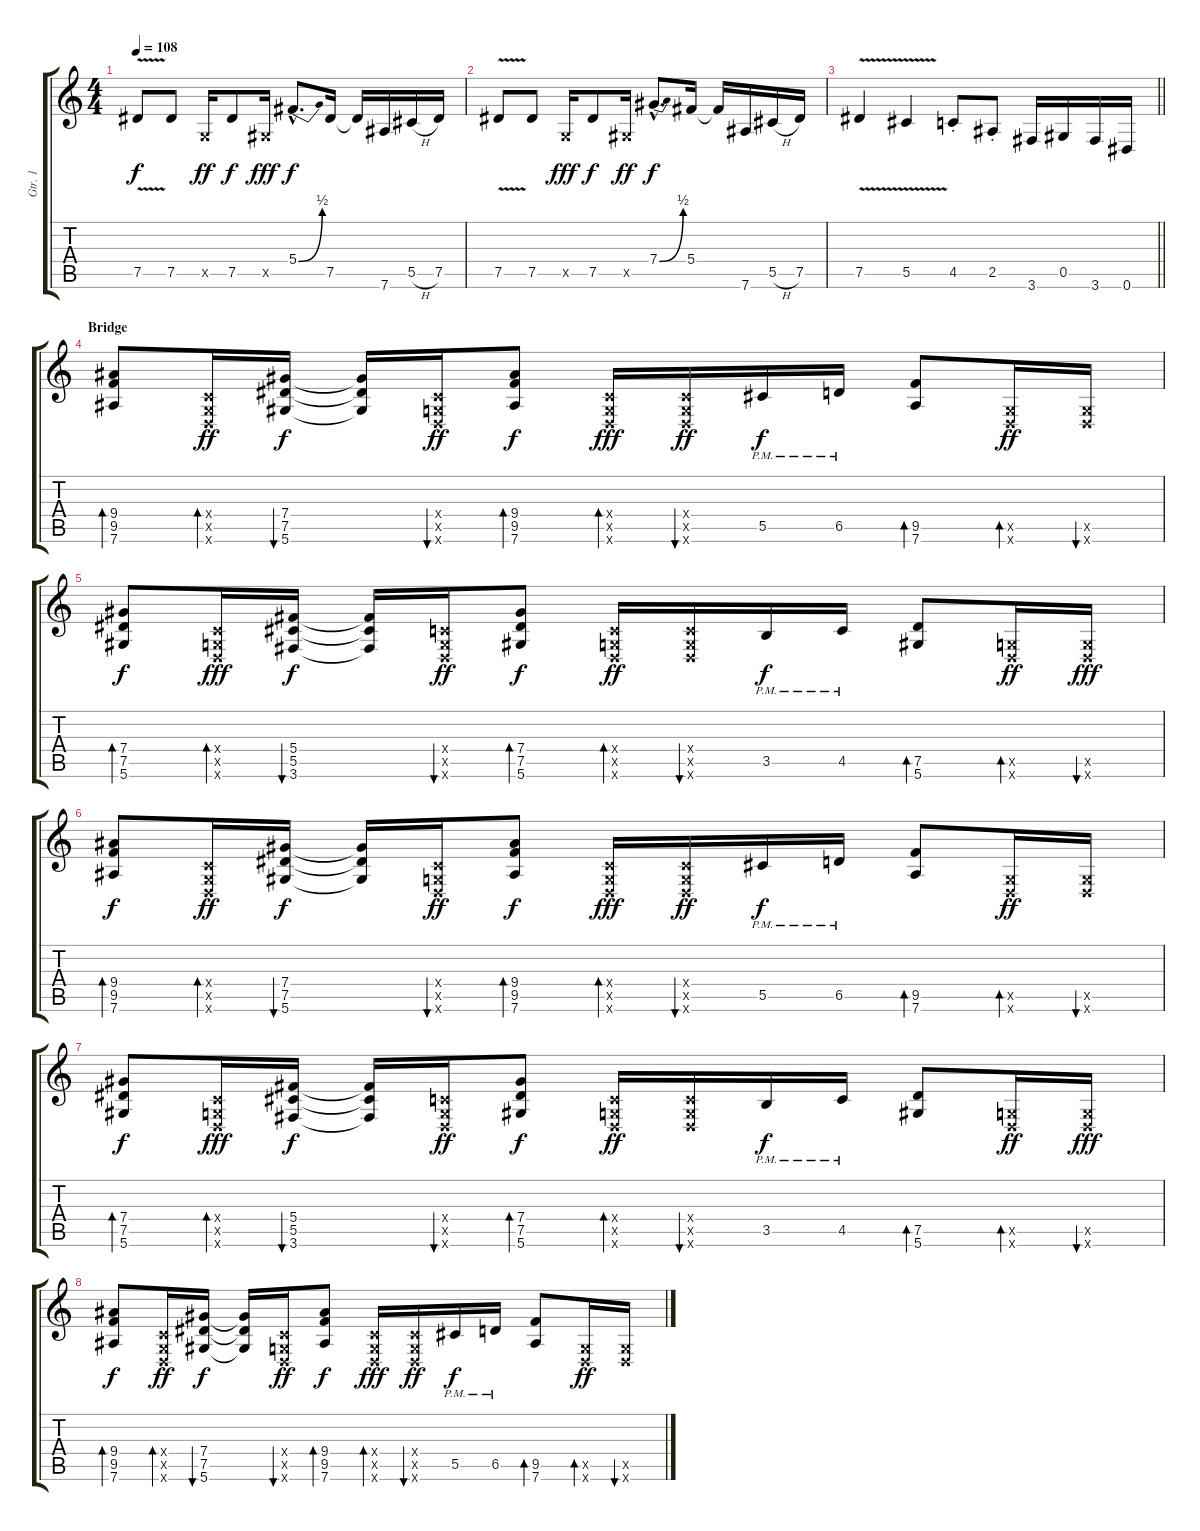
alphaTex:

\track ("Gtr. 1" "Gtr. 1") {instrument distortionguitar}
\staff {score tabs}
\tuning (Eb4 Bb3 Gb3 Db3 Ab2 Eb2) {hide}
\ts (4 4)
\tempo 108
\clef g2
\ks c
7.5{v}.8{dy f} 7.5.8 -1.5{x}.16{dy ff} 7.5.8{dy f} 0.5{x}.16{dy fff} 5.4{be (bend 0 0 60 2) hac}.8{d dy f} 7.5.16 7.5{t}.16 7.6.16 5.5{h}.16 7.5.16 |
7.5{v}.8 7.5.8 -1.5{x}.16{dy fff} 7.5.8{dy f} 0.5{x}.16{dy ff} 7.4{be (bend 0 0 60 2) hac}.8{d dy f} 5.4.16 5.4{t}.16 7.6.16 5.5{h}.16 7.5.16 |
\barLineRight lightlight
7.5{v}.4 5.5{v}.4 4.5{st}.8 2.5{st}.8 3.6.16 0.5.16 3.6.16 0.6.16 |
\section ("" "Bridge")
(9.4 9.5 7.6).8{bd 60} (-1.4{x} -1.5{x} -1.6{x}).16{bd 60 dy ff} (7.4 7.5 5.6).16{bu 60 dy f} (7.4{t} 7.5{t} 5.6{t}).16 (-1.4{x} -1.5{x} -1.6{x}).16{bu 60 dy ff} (9.4 9.5 7.6).8{bd 60 dy f} (-1.4{x} -1.5{x} -1.6{x}).16{bd 60 dy fff} (-1.4{x} -1.5{x} -1.6{x}).16{bu 60 dy ff} 5.5{pm}.16{dy f} 6.5{pm}.16 (9.5 7.6).8{bd 60} (-1.5{x} -1.6{x}).16{bd 60 dy ff} (-1.5{x} -1.6{x}).16{bu 60} |
(7.4 7.5 5.6).8{bd 60 dy f} (-1.4{x} -1.5{x} -1.6{x}).16{bd 60 dy fff} (5.4 5.5 3.6).16{bu 60 dy f} (5.4{t} 5.5{t} 3.6{t}).16 (-1.4{x} -1.5{x} -1.6{x}).16{bu 60 dy ff} (7.4 7.5 5.6).8{bd 60 dy f} (-1.4{x} -1.5{x} -1.6{x}).16{bd 60 dy ff} (-1.4{x} -1.5{x} -1.6{x}).16{bu 60} 3.5{pm}.16{dy f} 4.5{pm}.16 (7.5 5.6).8{bd 60} (-1.5{x} -1.6{x}).16{bd 60 dy ff} (-1.5{x} -1.6{x}).16{bu 60 dy fff} |
(9.4 9.5 7.6).8{bd 60 dy f} (-1.4{x} -1.5{x} -1.6{x}).16{bd 60 dy ff} (7.4 7.5 5.6).16{bu 60 dy f} (7.4{t} 7.5{t} 5.6{t}).16 (-1.4{x} -1.5{x} -1.6{x}).16{bu 60 dy ff} (9.4 9.5 7.6).8{bd 60 dy f} (-1.4{x} -1.5{x} -1.6{x}).16{bd 60 dy fff} (-1.4{x} -1.5{x} -1.6{x}).16{bu 60 dy ff} 5.5{pm}.16{dy f} 6.5{pm}.16 (9.5 7.6).8{bd 60} (-1.5{x} -1.6{x}).16{bd 60 dy ff} (-1.5{x} -1.6{x}).16{bu 60} |
(7.4 7.5 5.6).8{bd 60 dy f} (-1.4{x} -1.5{x} -1.6{x}).16{bd 60 dy fff} (5.4 5.5 3.6).16{bu 60 dy f} (5.4{t} 5.5{t} 3.6{t}).16 (-1.4{x} -1.5{x} -1.6{x}).16{bu 60 dy ff} (7.4 7.5 5.6).8{bd 60 dy f} (-1.4{x} -1.5{x} -1.6{x}).16{bd 60 dy ff} (-1.4{x} -1.5{x} -1.6{x}).16{bu 60} 3.5{pm}.16{dy f} 4.5{pm}.16 (7.5 5.6).8{bd 60} (-1.5{x} -1.6{x}).16{bd 60 dy ff} (-1.5{x} -1.6{x}).16{bu 60 dy fff} |
(9.4 9.5 7.6).8{bd 60 dy f} (-1.4{x} -1.5{x} -1.6{x}).16{bd 60 dy ff} (7.4 7.5 5.6).16{bu 60 dy f} (7.4{t} 7.5{t} 5.6{t}).16 (-1.4{x} -1.5{x} -1.6{x}).16{bu 60 dy ff} (9.4 9.5 7.6).8{bd 60 dy f} (-1.4{x} -1.5{x} -1.6{x}).16{bd 60 dy fff} (-1.4{x} -1.5{x} -1.6{x}).16{bu 60 dy ff} 5.5{pm}.16{dy f} 6.5{pm}.16 (9.5 7.6).8{bd 60} (-1.5{x} -1.6{x}).16{bd 60 dy ff} (-1.5{x} -1.6{x}).16{bu 60}
